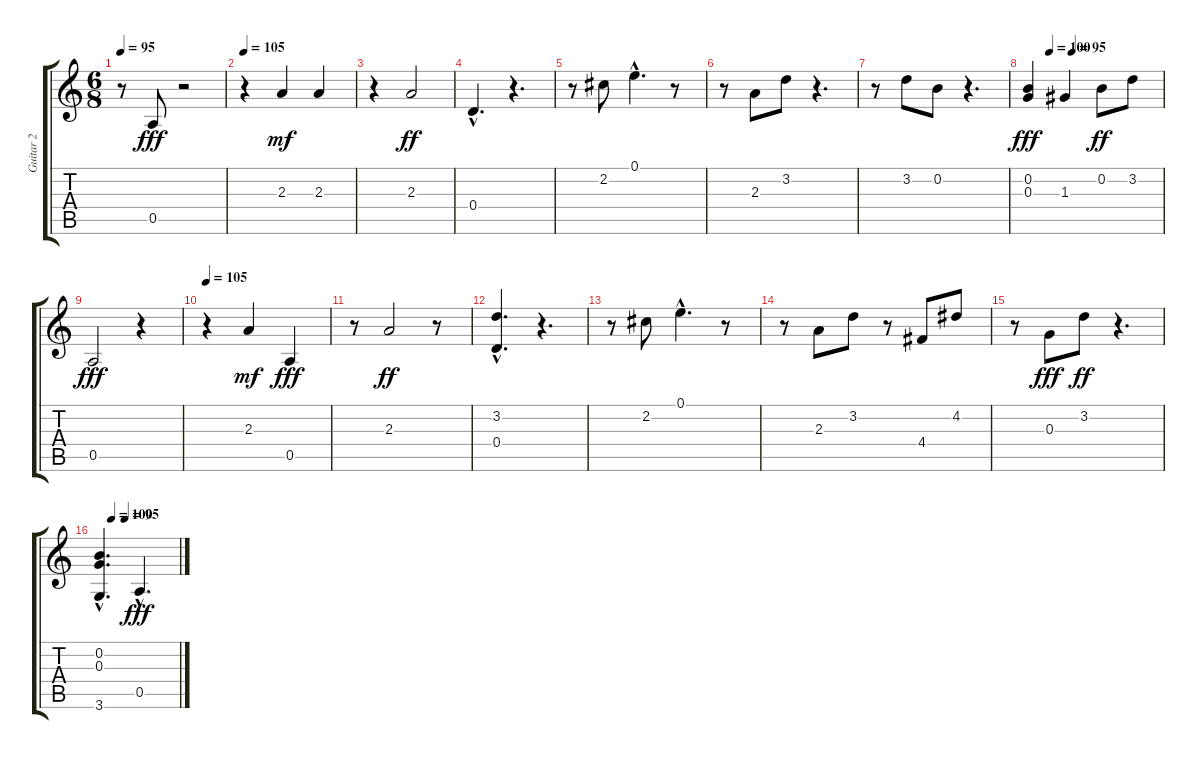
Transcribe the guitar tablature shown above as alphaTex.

\track ("Guitar 2" "Guitar 2") {instrument acousticguitarnylon}
\staff {score tabs}
\tuning (E4 B3 G3 D3 A2 E2) {hide}
\ts (6 8)
\tempo 95
\clef g2
\ks c
r.8{dy fff} 0.5.8 r.2 |
\tempo 105
r.4 2.3.4{dy mf} 2.3.4 |
r.4 2.3.2{dy ff} |
0.4{hac}.4{d} r.4{d} |
r.8 2.2.8 0.1{hac}.4{d} r.8 |
r.8 2.3.8 3.2.8 r.4{d} |
r.8 3.2.8 0.2.8 r.4{d} |
\tempo (100 0.16666666666666666)
\tempo (95 0.3333333333333333)
(0.2 0.3).4{dy fff} 1.3.4 0.2.8{dy ff} 3.2.8 |
0.5.2{dy fff} r.4 |
\tempo 105
r.4 2.3.4{dy mf} 0.5.4{dy fff} |
r.8 2.3.2{dy ff} r.8 |
(3.2{hac} 0.4{hac}).4{d} r.4{d} |
r.8 2.2.8 0.1{hac}.4{d} r.8 |
r.8 2.3.8 3.2.8 r.8 4.4.8 4.2.8 |
r.8 0.3.8{dy fff} 3.2.8{dy ff} r.4{d} |
\tempo (100 0.16666666666666666)
\tempo (95 0.3333333333333333)
(0.2{hac} 0.3{hac} 3.6{hac}).4{d} 0.5{hac}.4{d dy fff}
